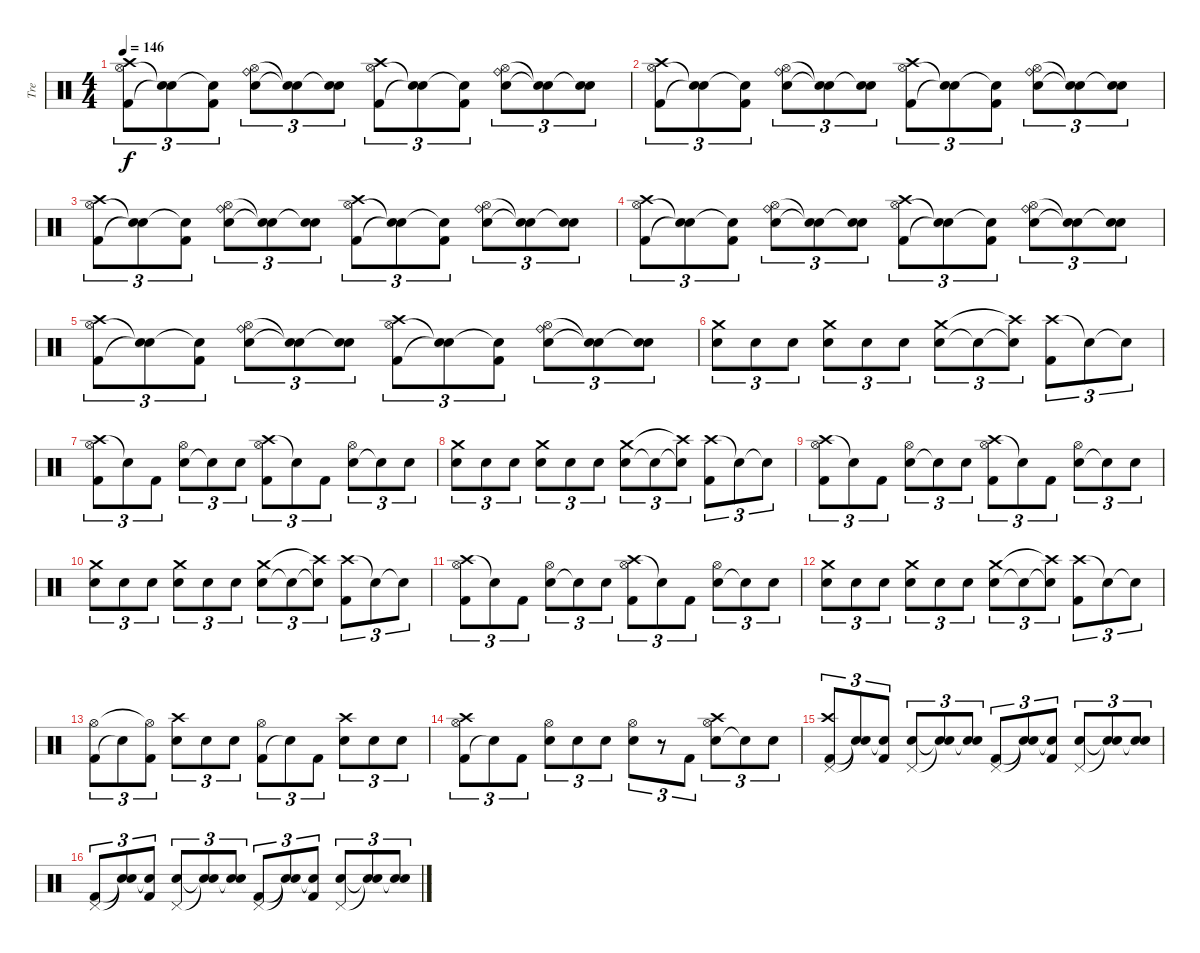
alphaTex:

\track ("Tre" "Tre") {instrument percussion}
\staff {score}
\articulation defaults
\ts (4 4)
\tempo 146
\clef neutral
\ks c
("Kick (hit) 2" "Hi-Hat (open)" "Crash high (hit)").8{tu (3 2) dy f} ("Snare (hit)"{t} "Snare (hit)"{t}).8{tu (3 2)} ("Kick (hit) 2" "Snare (hit)"{t}).8{tu (3 2)} ("Electric Snare (hit)" "Hi-Hat (open)" "Ride (bell)").8{tu (3 2)} ("Snare (hit)"{t} "Snare (hit)"{t}).8{tu (3 2)} ("Electric Snare (hit)" "Snare (hit)"{t}).8{tu (3 2)} ("Kick (hit) 2" "Hi-Hat (open)" "Crash high (hit)").8{tu (3 2)} ("Snare (hit)"{t} "Snare (hit)"{t}).8{tu (3 2)} ("Kick (hit) 2" "Snare (hit)"{t}).8{tu (3 2)} ("Electric Snare (hit)" "Hi-Hat (open)" "Ride (bell)").8{tu (3 2)} ("Snare (hit)"{t} "Snare (hit)"{t}).8{tu (3 2)} ("Electric Snare (hit)" "Snare (hit)"{t}).8{tu (3 2)} |
("Kick (hit) 2" "Hi-Hat (open)" "Crash high (hit)").8{tu (3 2)} ("Snare (hit)"{t} "Snare (hit)"{t}).8{tu (3 2)} ("Kick (hit) 2" "Snare (hit)"{t}).8{tu (3 2)} ("Electric Snare (hit)" "Hi-Hat (open)" "Ride (bell)").8{tu (3 2)} ("Snare (hit)"{t} "Snare (hit)"{t}).8{tu (3 2)} ("Electric Snare (hit)" "Snare (hit)"{t}).8{tu (3 2)} ("Kick (hit) 2" "Hi-Hat (open)" "Crash high (hit)").8{tu (3 2)} ("Snare (hit)"{t} "Snare (hit)"{t}).8{tu (3 2)} ("Kick (hit) 2" "Snare (hit)"{t}).8{tu (3 2)} ("Electric Snare (hit)" "Hi-Hat (open)" "Ride (bell)").8{tu (3 2)} ("Snare (hit)"{t} "Snare (hit)"{t}).8{tu (3 2)} ("Electric Snare (hit)" "Snare (hit)"{t}).8{tu (3 2)} |
("Kick (hit) 2" "Hi-Hat (open)" "Crash high (hit)").8{tu (3 2)} ("Snare (hit)"{t} "Snare (hit)"{t}).8{tu (3 2)} ("Kick (hit) 2" "Snare (hit)"{t}).8{tu (3 2)} ("Electric Snare (hit)" "Hi-Hat (open)" "Ride (bell)").8{tu (3 2)} ("Snare (hit)"{t} "Snare (hit)"{t}).8{tu (3 2)} ("Electric Snare (hit)" "Snare (hit)"{t}).8{tu (3 2)} ("Kick (hit) 2" "Hi-Hat (open)" "Crash high (hit)").8{tu (3 2)} ("Snare (hit)"{t} "Snare (hit)"{t}).8{tu (3 2)} ("Kick (hit) 2" "Snare (hit)"{t}).8{tu (3 2)} ("Electric Snare (hit)" "Hi-Hat (open)" "Ride (bell)").8{tu (3 2)} ("Snare (hit)"{t} "Snare (hit)"{t}).8{tu (3 2)} ("Electric Snare (hit)" "Snare (hit)"{t}).8{tu (3 2)} |
("Kick (hit) 2" "Hi-Hat (open)" "Crash high (hit)").8{tu (3 2)} ("Snare (hit)"{t} "Snare (hit)"{t}).8{tu (3 2)} ("Kick (hit) 2" "Snare (hit)"{t}).8{tu (3 2)} ("Electric Snare (hit)" "Hi-Hat (open)" "Ride (bell)").8{tu (3 2)} ("Snare (hit)"{t} "Snare (hit)"{t}).8{tu (3 2)} ("Electric Snare (hit)" "Snare (hit)"{t}).8{tu (3 2)} ("Kick (hit) 2" "Hi-Hat (open)" "Crash high (hit)").8{tu (3 2)} ("Snare (hit)"{t} "Snare (hit)"{t}).8{tu (3 2)} ("Kick (hit) 2" "Snare (hit)"{t}).8{tu (3 2)} ("Electric Snare (hit)" "Hi-Hat (open)" "Ride (bell)").8{tu (3 2)} ("Snare (hit)"{t} "Snare (hit)"{t}).8{tu (3 2)} ("Electric Snare (hit)" "Snare (hit)"{t}).8{tu (3 2)} |
("Kick (hit) 2" "Hi-Hat (open)" "Crash high (hit)").8{tu (3 2)} ("Snare (hit)"{t} "Snare (hit)"{t}).8{tu (3 2)} ("Kick (hit) 2" "Snare (hit)"{t}).8{tu (3 2)} ("Electric Snare (hit)" "Hi-Hat (open)" "Ride (bell)").8{tu (3 2)} ("Snare (hit)"{t} "Snare (hit)"{t}).8{tu (3 2)} ("Electric Snare (hit)" "Snare (hit)"{t}).8{tu (3 2)} ("Kick (hit) 2" "Hi-Hat (open)" "Crash high (hit)").8{tu (3 2)} ("Snare (hit)"{t} "Snare (hit)"{t}).8{tu (3 2)} ("Kick (hit) 2" "Snare (hit)"{t}).8{tu (3 2)} ("Electric Snare (hit)" "Hi-Hat (open)" "Ride (bell)").8{tu (3 2)} ("Snare (hit)"{t} "Snare (hit)"{t}).8{tu (3 2)} ("Electric Snare (hit)" "Snare (hit)"{t}).8{tu (3 2)} |
("Electric Snare (hit)" "Crash medium (hit)").8{tu (3 2)} "Electric Snare (hit)".8{tu (3 2)} "Electric Snare (hit)".8{tu (3 2)} ("Electric Snare (hit)" "Crash medium (hit)").8{tu (3 2)} "Electric Snare (hit)".8{tu (3 2)} "Electric Snare (hit)".8{tu (3 2)} ("Electric Snare (hit)" "Crash medium (hit)").8{tu (3 2)} "Snare (hit)"{t}.8{tu (3 2)} ("Electric Snare (hit)"{t} "Crash high (hit)"{t}).8{tu (3 2)} ("Crash high (hit)" "Kick (hit) 2").8{tu (3 2)} "Snare (hit)"{t}.8{tu (3 2)} "Snare (hit)"{t}.8{tu (3 2)} |
("Crash high (hit)" "Kick (hit) 2" "Hi-Hat (open)").8{tu (3 2)} "Snare (hit)"{t}.8{tu (3 2)} "Kick (hit) 2".8{tu (3 2)} ("Electric Snare (hit)" "Hi-Hat (open)").8{tu (3 2)} "Snare (hit)"{t}.8{tu (3 2)} "Electric Snare (hit)".8{tu (3 2)} ("Crash high (hit)" "Kick (hit) 2" "Hi-Hat (open)").8{tu (3 2)} "Snare (hit)"{t}.8{tu (3 2)} "Kick (hit) 2".8{tu (3 2)} ("Electric Snare (hit)" "Hi-Hat (open)").8{tu (3 2)} "Snare (hit)"{t}.8{tu (3 2)} "Electric Snare (hit)".8{tu (3 2)} |
("Electric Snare (hit)" "Crash medium (hit)").8{tu (3 2)} "Electric Snare (hit)".8{tu (3 2)} "Electric Snare (hit)".8{tu (3 2)} ("Electric Snare (hit)" "Crash medium (hit)").8{tu (3 2)} "Electric Snare (hit)".8{tu (3 2)} "Electric Snare (hit)".8{tu (3 2)} ("Electric Snare (hit)" "Crash medium (hit)").8{tu (3 2)} "Snare (hit)"{t}.8{tu (3 2)} ("Electric Snare (hit)"{t} "Crash high (hit)"{t}).8{tu (3 2)} ("Crash high (hit)" "Kick (hit) 2").8{tu (3 2)} "Snare (hit)"{t}.8{tu (3 2)} "Snare (hit)"{t}.8{tu (3 2)} |
("Crash high (hit)" "Kick (hit) 2" "Hi-Hat (open)").8{tu (3 2)} "Snare (hit)"{t}.8{tu (3 2)} "Kick (hit) 2".8{tu (3 2)} ("Electric Snare (hit)" "Hi-Hat (open)").8{tu (3 2)} "Snare (hit)"{t}.8{tu (3 2)} "Electric Snare (hit)".8{tu (3 2)} ("Crash high (hit)" "Kick (hit) 2" "Hi-Hat (open)").8{tu (3 2)} "Snare (hit)"{t}.8{tu (3 2)} "Kick (hit) 2".8{tu (3 2)} ("Electric Snare (hit)" "Hi-Hat (open)").8{tu (3 2)} "Snare (hit)"{t}.8{tu (3 2)} "Electric Snare (hit)".8{tu (3 2)} |
("Electric Snare (hit)" "Crash medium (hit)").8{tu (3 2)} "Electric Snare (hit)".8{tu (3 2)} "Electric Snare (hit)".8{tu (3 2)} ("Electric Snare (hit)" "Crash medium (hit)").8{tu (3 2)} "Electric Snare (hit)".8{tu (3 2)} "Electric Snare (hit)".8{tu (3 2)} ("Electric Snare (hit)" "Crash medium (hit)").8{tu (3 2)} "Snare (hit)"{t}.8{tu (3 2)} ("Electric Snare (hit)"{t} "Crash high (hit)"{t}).8{tu (3 2)} ("Crash high (hit)" "Kick (hit) 2").8{tu (3 2)} "Snare (hit)"{t}.8{tu (3 2)} "Snare (hit)"{t}.8{tu (3 2)} |
("Crash high (hit)" "Kick (hit) 2" "Hi-Hat (open)").8{tu (3 2)} "Snare (hit)"{t}.8{tu (3 2)} "Kick (hit) 2".8{tu (3 2)} ("Electric Snare (hit)" "Hi-Hat (open)").8{tu (3 2)} "Snare (hit)"{t}.8{tu (3 2)} "Electric Snare (hit)".8{tu (3 2)} ("Crash high (hit)" "Kick (hit) 2" "Hi-Hat (open)").8{tu (3 2)} "Snare (hit)"{t}.8{tu (3 2)} "Kick (hit) 2".8{tu (3 2)} ("Electric Snare (hit)" "Hi-Hat (open)").8{tu (3 2)} "Snare (hit)"{t}.8{tu (3 2)} "Electric Snare (hit)".8{tu (3 2)} |
("Electric Snare (hit)" "Crash medium (hit)").8{tu (3 2)} "Electric Snare (hit)".8{tu (3 2)} "Electric Snare (hit)".8{tu (3 2)} ("Electric Snare (hit)" "Crash medium (hit)").8{tu (3 2)} "Electric Snare (hit)".8{tu (3 2)} "Electric Snare (hit)".8{tu (3 2)} ("Electric Snare (hit)" "Crash medium (hit)").8{tu (3 2)} "Snare (hit)"{t}.8{tu (3 2)} ("Electric Snare (hit)"{t} "Crash high (hit)"{t}).8{tu (3 2)} ("Crash high (hit)" "Kick (hit) 2").8{tu (3 2)} "Snare (hit)"{t}.8{tu (3 2)} "Snare (hit)"{t}.8{tu (3 2)} |
("Kick (hit) 2" "Hi-Hat (open)").8{tu (3 2)} "Snare (hit)"{t}.8{tu (3 2)} ("Kick (hit) 2" "Hi-Hat (open)"{t}).8{tu (3 2)} ("Electric Snare (hit)" "Crash high (hit)").8{tu (3 2)} "Electric Snare (hit)".8{tu (3 2)} "Electric Snare (hit)".8{tu (3 2)} ("Kick (hit) 2" "Hi-Hat (open)").8{tu (3 2)} "Snare (hit)"{t}.8{tu (3 2)} "Kick (hit) 2".8{tu (3 2)} ("Electric Snare (hit)" "Crash high (hit)").8{tu (3 2)} "Electric Snare (hit)".8{tu (3 2)} "Electric Snare (hit)".8{tu (3 2)} |
("Kick (hit) 2" "Hi-Hat (open)" "Crash high (hit)").8{tu (3 2)} "Snare (hit)"{t}.8{tu (3 2)} "Kick (hit) 2".8{tu (3 2)} ("Electric Snare (hit)" "Hi-Hat (open)").8{tu (3 2)} "Electric Snare (hit)".8{tu (3 2)} "Electric Snare (hit)".8{tu (3 2)} ("Electric Snare (hit)" "Hi-Hat (open)").8{tu (3 2)} r.8{tu (3 2)} "Kick (hit) 2".8{tu (3 2)} ("Electric Snare (hit)" "Hi-Hat (open)" "Crash high (hit)").8{tu (3 2)} "Snare (hit)"{t}.8{tu (3 2)} "Electric Snare (hit)".8{tu (3 2)} |
("Kick (hit) 2" "Pedal Hi-Hat (hit)" "Crash high (hit)").8{tu (3 2)} ("Snare (hit)"{t} "Snare (hit)"{t}).8{tu (3 2)} ("Kick (hit) 2" "Snare (hit)"{t}).8{tu (3 2)} ("Electric Snare (hit)" "Pedal Hi-Hat (hit)").8{tu (3 2)} ("Snare (hit)"{t} "Snare (hit)"{t}).8{tu (3 2)} ("Electric Snare (hit)" "Snare (hit)"{t}).8{tu (3 2)} ("Kick (hit) 2" "Pedal Hi-Hat (hit)").8{tu (3 2)} ("Snare (hit)"{t} "Snare (hit)"{t}).8{tu (3 2)} ("Kick (hit) 2" "Snare (hit)"{t}).8{tu (3 2)} ("Electric Snare (hit)" "Pedal Hi-Hat (hit)").8{tu (3 2)} ("Snare (hit)"{t} "Snare (hit)"{t}).8{tu (3 2)} ("Electric Snare (hit)" "Snare (hit)"{t}).8{tu (3 2)} |
("Kick (hit) 2" "Pedal Hi-Hat (hit)").8{tu (3 2)} ("Snare (hit)"{t} "Snare (hit)"{t}).8{tu (3 2)} ("Kick (hit) 2" "Snare (hit)"{t}).8{tu (3 2)} ("Electric Snare (hit)" "Pedal Hi-Hat (hit)").8{tu (3 2)} ("Snare (hit)"{t} "Snare (hit)"{t}).8{tu (3 2)} ("Electric Snare (hit)" "Snare (hit)"{t}).8{tu (3 2)} ("Kick (hit) 2" "Pedal Hi-Hat (hit)").8{tu (3 2)} ("Snare (hit)"{t} "Snare (hit)"{t}).8{tu (3 2)} ("Kick (hit) 2" "Snare (hit)"{t}).8{tu (3 2)} ("Electric Snare (hit)" "Pedal Hi-Hat (hit)").8{tu (3 2)} ("Snare (hit)"{t} "Snare (hit)"{t}).8{tu (3 2)} ("Electric Snare (hit)" "Snare (hit)"{t}).8{tu (3 2)}
